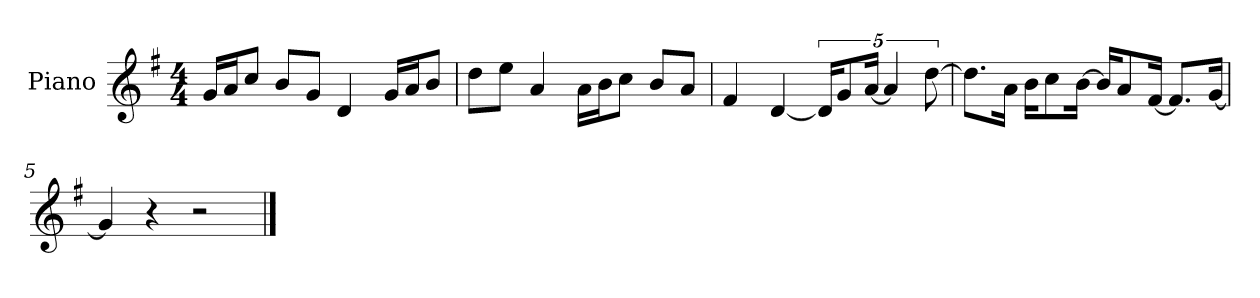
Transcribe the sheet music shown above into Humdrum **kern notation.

**kern
*part1
*staff1
*I"Piano
*I'P-no
*clefG2
*k[f#]
*M4/4
*MM90
=1
16g/LL
16a/J
8cc/J
8b/L
8g/J
4d/
16g/LL
16a/J
8b/J
=2
8dd\L
8ee\J
4a/
16a\LL
16b\J
8cc\J
8b/L
8a/J
=3
4f#/
[4d/
20d/KL]
10g/
[20a/Jk
5a/]
[10dd\
=4
8.dd\L]
16a\Jk
16b\KL
8cc\
[16b\Jk
16b/KL]
8a/
[16f#/Jk
8.f#/L]
[16g/Jk
=5
4g/]
4r
2r
==
*-
